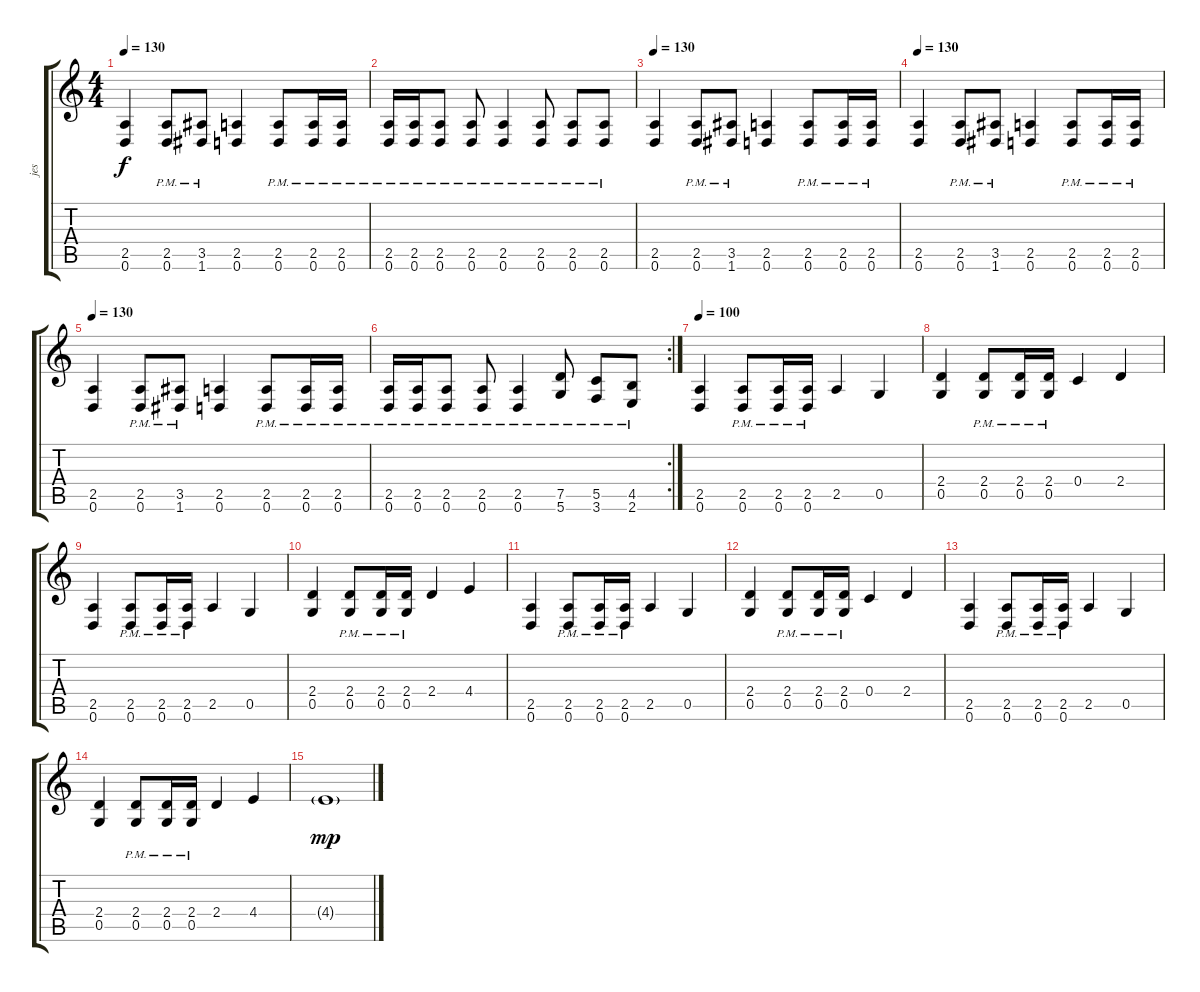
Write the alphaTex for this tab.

\track ("jes" "jes") {instrument distortionguitar}
\staff {score tabs}
\tuning (D4 A3 F3 C3 G2 D2) {hide}
\ts (4 4)
\tempo 130
\clef g2
\ks c
(2.5 0.6).4{dy f} (2.5{pm} 0.6{pm}).8 (3.5{pm} 1.6{pm}).8 (2.5 0.6).4 (2.5{pm} 0.6{pm}).8 (2.5{pm} 0.6{pm}).16 (2.5{pm} 0.6{pm}).16 |
(2.5{pm} 0.6{pm}).16 (2.5{pm} 0.6{pm}).16 (2.5{pm} 0.6{pm}).8 (2.5{pm} 0.6{pm}).8 (2.5{pm} 0.6{pm}).4 (2.5{pm} 0.6{pm}).8 (2.5{pm} 0.6{pm}).8 (2.5{pm} 0.6{pm}).8 |
\tempo 130
(2.5 0.6).4 (2.5{pm} 0.6{pm}).8 (3.5{pm} 1.6{pm}).8 (2.5 0.6).4 (2.5{pm} 0.6{pm}).8 (2.5{pm} 0.6{pm}).16 (2.5{pm} 0.6{pm}).16 |
\tempo 130
(2.5 0.6).4 (2.5{pm} 0.6{pm}).8 (3.5{pm} 1.6{pm}).8 (2.5 0.6).4 (2.5{pm} 0.6{pm}).8 (2.5{pm} 0.6{pm}).16 (2.5{pm} 0.6{pm}).16 |
\tempo 130
(2.5 0.6).4 (2.5{pm} 0.6{pm}).8 (3.5{pm} 1.6{pm}).8 (2.5 0.6).4 (2.5{pm} 0.6{pm}).8 (2.5{pm} 0.6{pm}).16 (2.5{pm} 0.6{pm}).16 |
\rc 2
(2.5{pm} 0.6{pm}).16 (2.5{pm} 0.6{pm}).16 (2.5{pm} 0.6{pm}).8 (2.5{pm} 0.6{pm}).8 (2.5{pm} 0.6{pm}).4 (7.5{pm} 5.6{pm}).8 (5.5{pm} 3.6{pm}).8 (4.5{pm} 2.6{pm}).8 |
\tempo 100
(2.5 0.6).4 (2.5{pm} 0.6{pm}).8 (2.5{pm} 0.6{pm}).16 (2.5{pm} 0.6{pm}).16 2.5.4 0.5.4 |
(2.4 0.5).4 (2.4{pm} 0.5{pm}).8 (2.4{pm} 0.5{pm}).16 (2.4{pm} 0.5{pm}).16 0.4.4 2.4.4 |
(2.5 0.6).4 (2.5{pm} 0.6{pm}).8 (2.5{pm} 0.6{pm}).16 (2.5{pm} 0.6{pm}).16 2.5.4 0.5.4 |
(2.4 0.5).4 (2.4{pm} 0.5{pm}).8 (2.4{pm} 0.5{pm}).16 (2.4{pm} 0.5{pm}).16 2.4.4 4.4.4 |
(2.5 0.6).4 (2.5{pm} 0.6{pm}).8 (2.5{pm} 0.6{pm}).16 (2.5{pm} 0.6{pm}).16 2.5.4 0.5.4 |
(2.4 0.5).4 (2.4{pm} 0.5{pm}).8 (2.4{pm} 0.5{pm}).16 (2.4{pm} 0.5{pm}).16 0.4.4 2.4.4 |
(2.5 0.6).4 (2.5{pm} 0.6{pm}).8 (2.5{pm} 0.6{pm}).16 (2.5{pm} 0.6{pm}).16 2.5.4 0.5.4 |
(2.4 0.5).4 (2.4{pm} 0.5{pm}).8 (2.4{pm} 0.5{pm}).16 (2.4{pm} 0.5{pm}).16 2.4.4 4.4.4 |
4.4{g}.1{dy mp}
